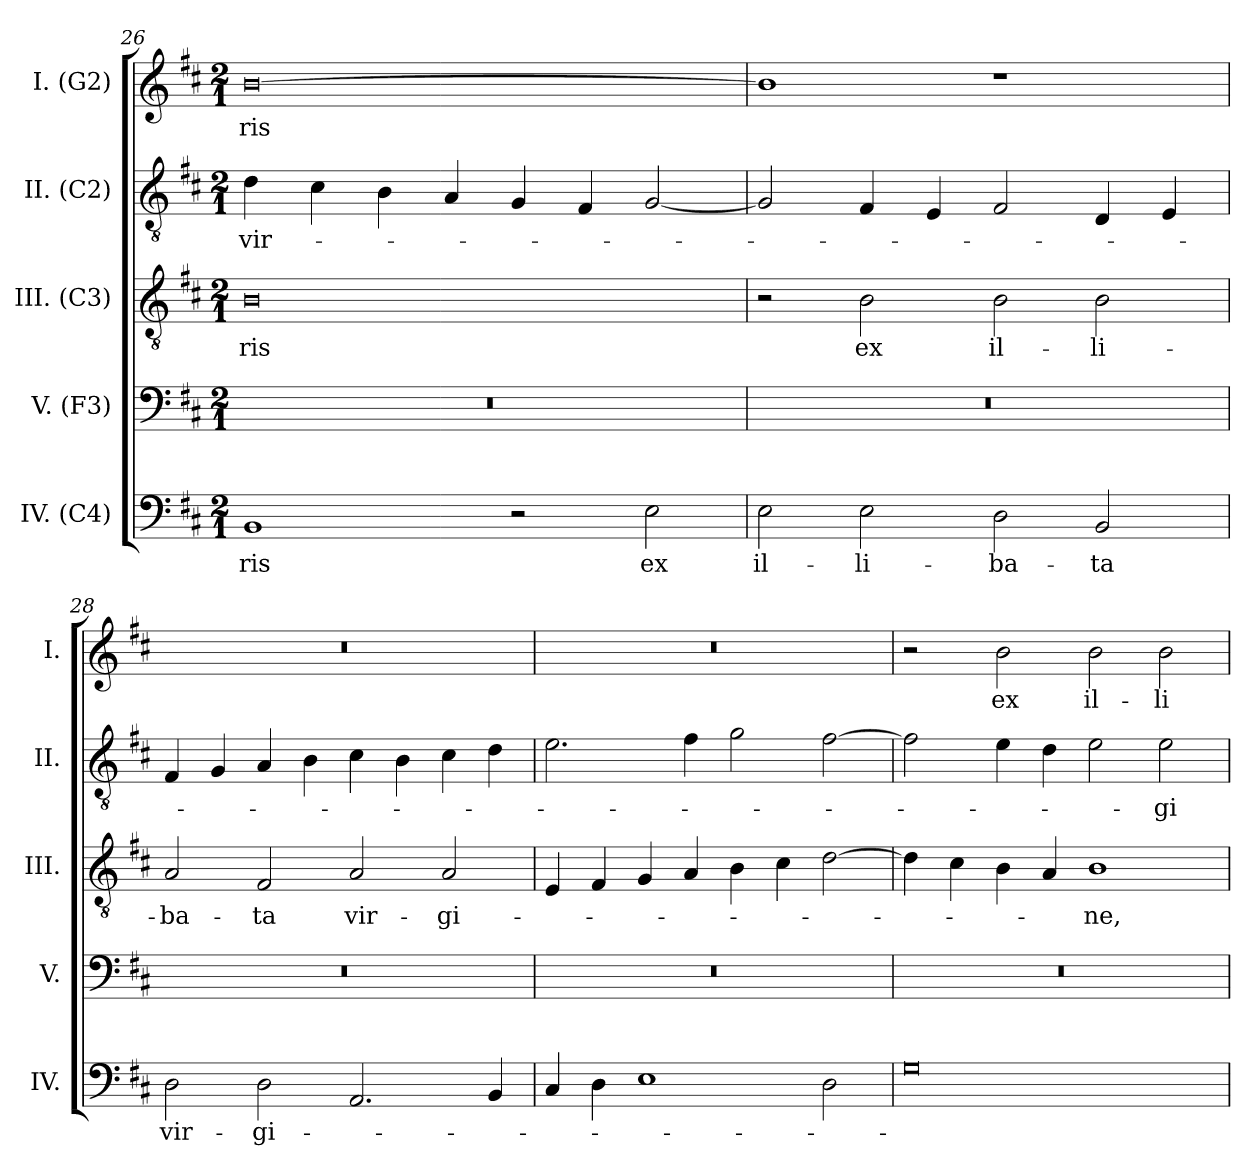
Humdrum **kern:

**kern	**text	**kern	**kern	**text	**kern	**text	**kern	**text
*part5	*part5	*part4	*part3	*part3	*part2	*part2	*part1	*part1
*staff5	*staff5	*staff4	*staff3	*staff3	*staff2	*staff2	*staff1	*staff1
*I"IV. (C4)	*	*I"V. (F3)	*I"III. (C3)	*	*I"II. (C2)	*	*I"I. (G2)	*
*I'IV.	*	*I'V.	*I'III.	*	*I'II.	*	*I'I.	*
*clefF4	*	*clefF4	*clefGv2	*	*clefGv2	*	*clefG2	*
*	*	*	*ITrd7c12	*	*	*	*	*
*k[f#c#]	*	*k[f#c#]	*k[f#c#]	*	*k[f#c#]	*	*k[f#c#]	*
*D:	*	*D:	*D:	*	*D:	*	*D:	*
*M2/1	*	*M2/1	*M2/1	*	*M2/1	*	*M2/1	*
=26	=26	=26	=26	=26	=26	=26	=26	=26
!	!LO:LY:b:color=#000000	!LO:N:vis=1	!	!	!	!	!	!
!	!	!	!	!LO:LY:b:color=#000000	!	!	!	!
!	!	!	!	!	!	!LO:LY:b:color=#000000	!	!
!	!	!	!	!	!	!	!	!LO:LY:b:color=#000000
1BBi	-ris	0r	0BBi	-ris	4di\	vir-	[0bi	-ris
.	.	.	.	.	4c#i\	.	.	.
.	.	.	.	.	4Bi\	.	.	.
.	.	.	.	.	4Ai/	.	.	.
2r	.	.	.	.	4Gi/	.	.	.
.	.	.	.	.	4F#i/	.	.	.
!	!LO:LY:b:color=#000000	!	!	!	!	!	!	!
2Ei\	ex	.	.	.	[2Gi/	.	.	.
!!LO:LB:g=z
=27	=27	=27	=27	=27	=27	=27	=27	=27
!	!LO:LY:b:color=#000000	!LO:N:vis=1	!	!	!	!	!	!
2Ei\	il-	0r	2r	.	2Gi/]	.	1bi]	.
!	!LO:LY:b:color=#000000	!	!	!	!	!	!	!
!	!	!	!	!LO:LY:b:color=#000000	!	!	!	!
2Ei\	-li-	.	2BBi\	ex	4F#i/	.	.	.
.	.	.	.	.	4Ei/	.	.	.
!	!LO:LY:b:color=#000000	!	!	!	!	!	!	!
!	!	!	!	!LO:LY:b:color=#000000	!	!	!	!
2Di\	-ba-	.	2BBi\	il-	2F#i/	.	1r	.
!	!LO:LY:b:color=#000000	!	!	!	!	!	!	!
!	!	!	!	!LO:LY:b:color=#000000	!	!	!	!
2BBi/	-ta	.	2BBi\	-li-	4Di/	.	.	.
.	.	.	.	.	4Ei/	.	.	.
=28	=28	=28	=28	=28	=28	=28	=28	=28
!	!LO:LY:b:color=#000000	!LO:N:vis=1	!	!	!	!	!	!
!	!	!	!	!LO:LY:b:color=#000000	!	!	!LO:N:vis=1	!
2Di\	vir-	0r	2AAi/	-ba-	4F#i/	.	0r	.
.	.	.	.	.	4Gi/	.	.	.
!	!LO:LY:b:color=#000000	!	!	!	!	!	!	!
!	!	!	!	!LO:LY:b:color=#000000	!	!	!	!
2Di\	-gi-	.	2FF#i/	-ta	4Ai/	.	.	.
.	.	.	.	.	4Bi\	.	.	.
!	!	!	!	!LO:LY:b:color=#000000	!	!	!	!
2.AAi/	.	.	2AAi/	vir-	4c#i\	.	.	.
.	.	.	.	.	4Bi\	.	.	.
!	!	!	!	!LO:LY:b:color=#000000	!	!	!	!
.	.	.	2AAi/	-gi-	4c#i\	.	.	.
4BBi/	.	.	.	.	4di\	.	.	.
=29	=29	=29	=29	=29	=29	=29	=29	=29
!	!	!LO:N:vis=1	!	!	!	!	!LO:N:vis=1	!
4C#i/	.	0r	4EEi/	.	2.ei\	.	0r	.
4Di\	.	.	4FF#i/	.	.	.	.	.
1Ei	.	.	4GGi/	.	.	.	.	.
.	.	.	4AAi/	.	4f#i\	.	.	.
.	.	.	4BBi\	.	2gi\	.	.	.
.	.	.	4C#i\	.	.	.	.	.
2Di\	.	.	[2Di\	.	[2f#i\	.	.	.
=30	=30	=30	=30	=30	=30	=30	=30	=30
!	!	!LO:N:vis=1	!	!	!	!	!	!
0Gi	.	0r	4Di\]	.	2f#i\]	.	2r	.
.	.	.	4C#i\	.	.	.	.	.
!	!	!	!	!	!	!	!	!LO:LY:b:color=#000000
.	.	.	4BBi\	.	4ei\	.	2bi\	ex
.	.	.	4AAi/	.	4di\	.	.	.
!	!	!	!	!LO:LY:b:color=#000000	!	!	!	!
!	!	!	!	!	!	!	!	!LO:LY:b:color=#000000
.	.	.	1BBi	-ne,	2ei\	.	2bi\	il-
!	!	!	!	!	!	!LO:LY:b:color=#000000	!	!
!	!	!	!	!	!	!	!	!LO:LY:b:color=#000000
.	.	.	.	.	2ei\	-gi-	2bi\	-li-
=	=	=	=	=	=	=	=	=
*-	*-	*-	*-	*-	*-	*-	*-	*-
